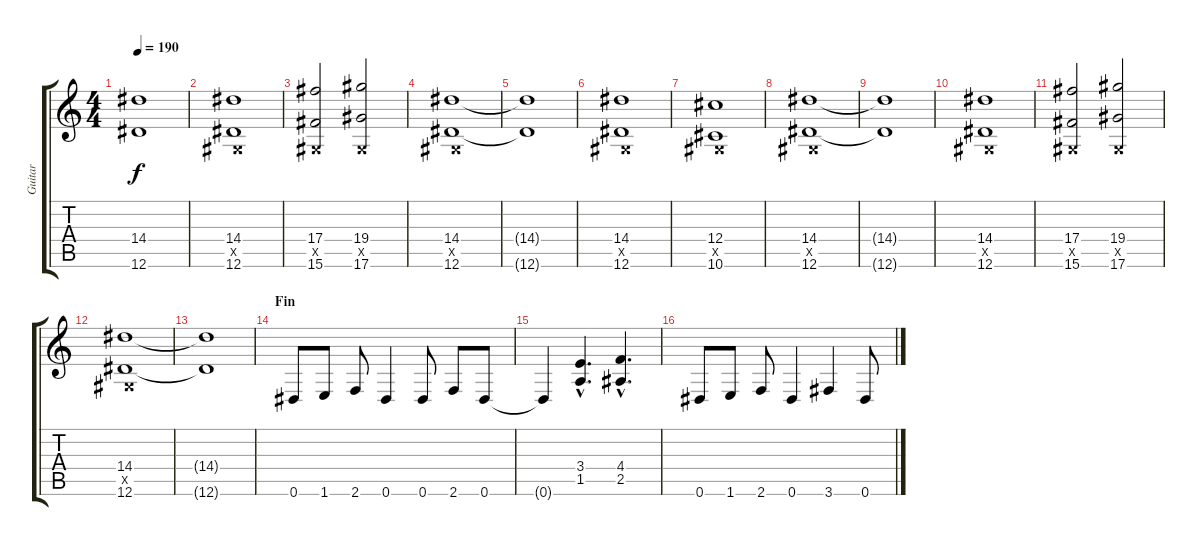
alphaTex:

\track ("Guitar" "Guitar") {instrument overdrivenguitar}
\staff {score tabs}
\tuning (Eb4 Bb3 Gb3 Db3 Ab2 Eb2) {hide}
\ts (4 4)
\tempo 190
\clef g2
\ks c
(14.4{t} 12.6{t}).1{dy f} |
(14.4 0.5{x} 12.6).1 |
(17.4 0.5{x} 15.6).2 (19.4 0.5{x} 17.6).2 |
(14.4 0.5{x} 12.6).1 |
(14.4{t} 12.6{t}).1 |
(14.4 0.5{x} 12.6).1 |
(12.4 0.5{x} 10.6).1 |
(14.4 0.5{x} 12.6).1 |
(14.4{t} 12.6{t}).1 |
(14.4 0.5{x} 12.6).1 |
(17.4 0.5{x} 15.6).2 (19.4 0.5{x} 17.6).2 |
(14.4 0.5{x} 12.6).1 |
(14.4{t} 12.6{t}).1 |
\section ("" "Fin")
0.6.8 1.6.8 2.6.8 0.6.4 0.6.8 2.6.8 0.6.8 |
0.6{t}.4 (3.4{hac} 1.5{hac}).4{d} (4.4{hac} 2.5{hac}).4{d} |
0.6.8 1.6.8 2.6.8 0.6.4 3.6.4 0.6.8
